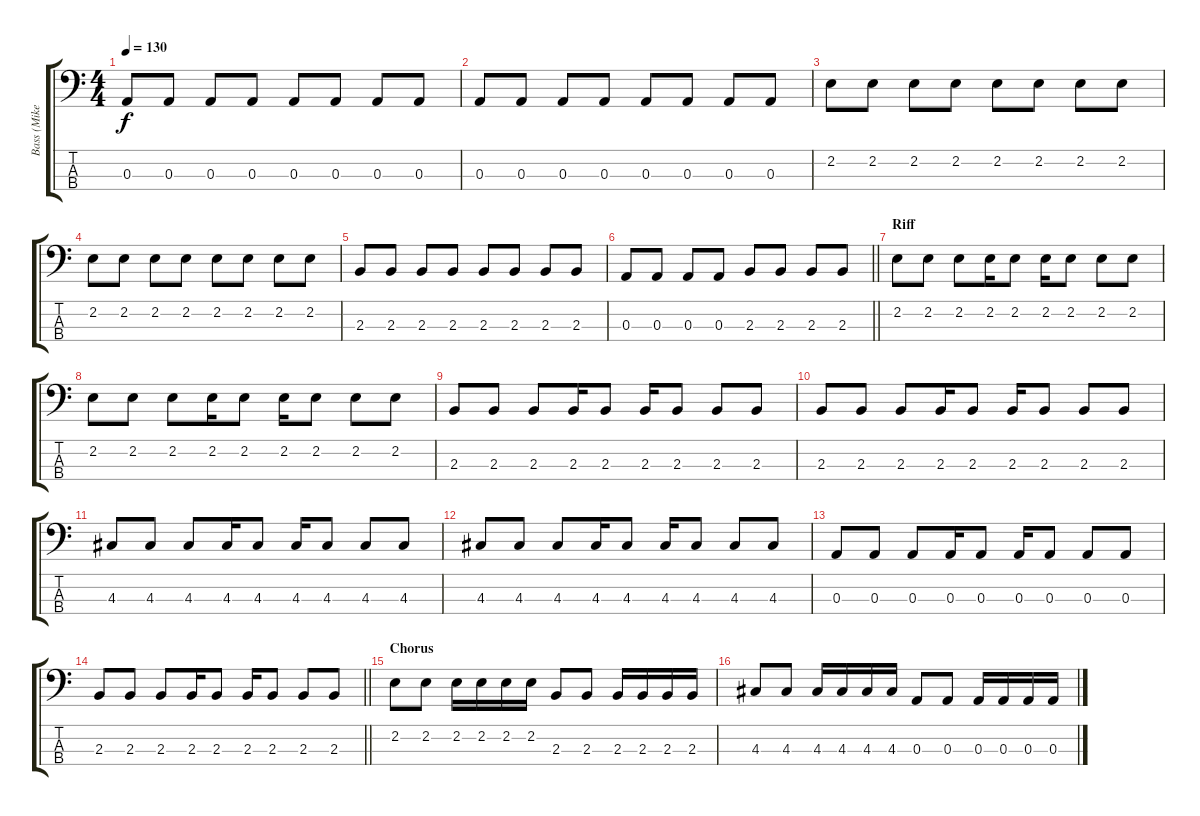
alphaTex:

\track ("Bass (Mike)" "Bass (Mike") {instrument electricbassfinger}
\staff {score tabs}
\tuning (G2 D2 A1 E1) {hide}
\ts (4 4)
\tempo 130
\clef f4
\ks c
0.3.8{dy f} 0.3.8 0.3.8 0.3.8 0.3.8 0.3.8 0.3.8 0.3.8 |
0.3.8 0.3.8 0.3.8 0.3.8 0.3.8 0.3.8 0.3.8 0.3.8 |
2.2.8 2.2.8 2.2.8 2.2.8 2.2.8 2.2.8 2.2.8 2.2.8 |
2.2.8 2.2.8 2.2.8 2.2.8 2.2.8 2.2.8 2.2.8 2.2.8 |
2.3.8 2.3.8 2.3.8 2.3.8 2.3.8 2.3.8 2.3.8 2.3.8 |
\barLineRight lightlight
0.3.8 0.3.8 0.3.8 0.3.8 2.3.8 2.3.8 2.3.8 2.3.8 |
\section ("" "Riff")
2.2.8 2.2.8 2.2.8 2.2.16 2.2.8 2.2.16 2.2.8 2.2.8 2.2.8 |
2.2.8 2.2.8 2.2.8 2.2.16 2.2.8 2.2.16 2.2.8 2.2.8 2.2.8 |
2.3.8 2.3.8 2.3.8 2.3.16 2.3.8 2.3.16 2.3.8 2.3.8 2.3.8 |
2.3.8 2.3.8 2.3.8 2.3.16 2.3.8 2.3.16 2.3.8 2.3.8 2.3.8 |
4.3.8 4.3.8 4.3.8 4.3.16 4.3.8 4.3.16 4.3.8 4.3.8 4.3.8 |
4.3.8 4.3.8 4.3.8 4.3.16 4.3.8 4.3.16 4.3.8 4.3.8 4.3.8 |
0.3.8 0.3.8 0.3.8 0.3.16 0.3.8 0.3.16 0.3.8 0.3.8 0.3.8 |
\barLineRight lightlight
2.3.8 2.3.8 2.3.8 2.3.16 2.3.8 2.3.16 2.3.8 2.3.8 2.3.8 |
\section ("" "Chorus")
2.2.8 2.2.8 2.2.16 2.2.16 2.2.16 2.2.16 2.3.8 2.3.8 2.3.16 2.3.16 2.3.16 2.3.16 |
4.3.8 4.3.8 4.3.16 4.3.16 4.3.16 4.3.16 0.3.8 0.3.8 0.3.16 0.3.16 0.3.16 0.3.16
